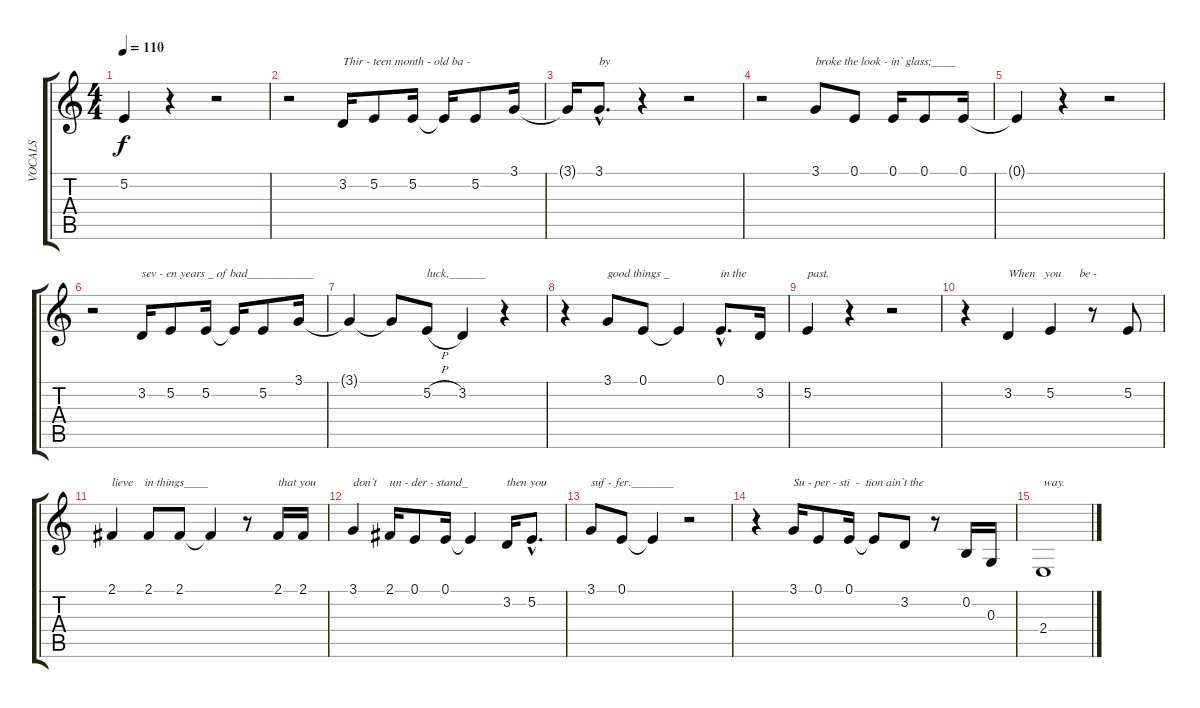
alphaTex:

\track ("VOCALS" "VOCALS") {instrument viola}
\staff {score tabs}
\tuning (E4 B3 G3 D3 A2 E2) {hide}
\ts (4 4)
\tempo 110
\clef g2
\ks c
5.2{t}.4{dy f} r.4 r.2 |
r.2 3.2.16{txt "Thir - teen month - old ba -"} 5.2.8 5.2.16 5.2{t}.16 5.2.8 3.1.16 |
3.1{t}.16 3.1{hac}.8{d txt "by"} r.4 r.2 |
r.2 3.1.8{txt "broke the look - in` glass;____"} 0.1.8 0.1.16 0.1.8 0.1.16 |
0.1{t}.4 r.4 r.2 |
r.2 3.2.16{txt "sev - en years _ of bad___________"} 5.2.8 5.2.16 5.2{t}.16 5.2.8 3.1.16 |
3.1{t}.4 3.1{t}.8 5.2{h}.8{txt "luck,______"} 3.2.4 r.4 |
r.4 3.1.8{txt "good things _"} 0.1.8 0.1{t}.4 0.1{hac}.8{d txt "in the"} 3.2.16 |
5.2.4{txt "past."} r.4 r.2 |
r.4 3.2.4{txt "When   you      be -"} 5.2.4 r.8 5.2.8 |
2.1.4{txt "lieve    in things____"} 2.1.8 2.1.8 2.1{t}.4 r.8 2.1.16{txt "that you"} 2.1.16 |
3.1.4{txt "don`t"} 2.1.16{txt "un - der - stand_"} 0.1.8 0.1.16 0.1{t}.4 3.2.16{txt "then you"} 5.2{hac}.8{d} |
3.1.8{txt "suf - fer._______"} 0.1.8 0.1{t}.4 r.2 |
r.4 3.1.16{txt "Su - per - sti  -  tion ain`t the"} 0.1.8 0.1.16 0.1{t}.8 3.2.8 r.8 0.2.16 0.3.16 |
2.4.1{txt "way."}
